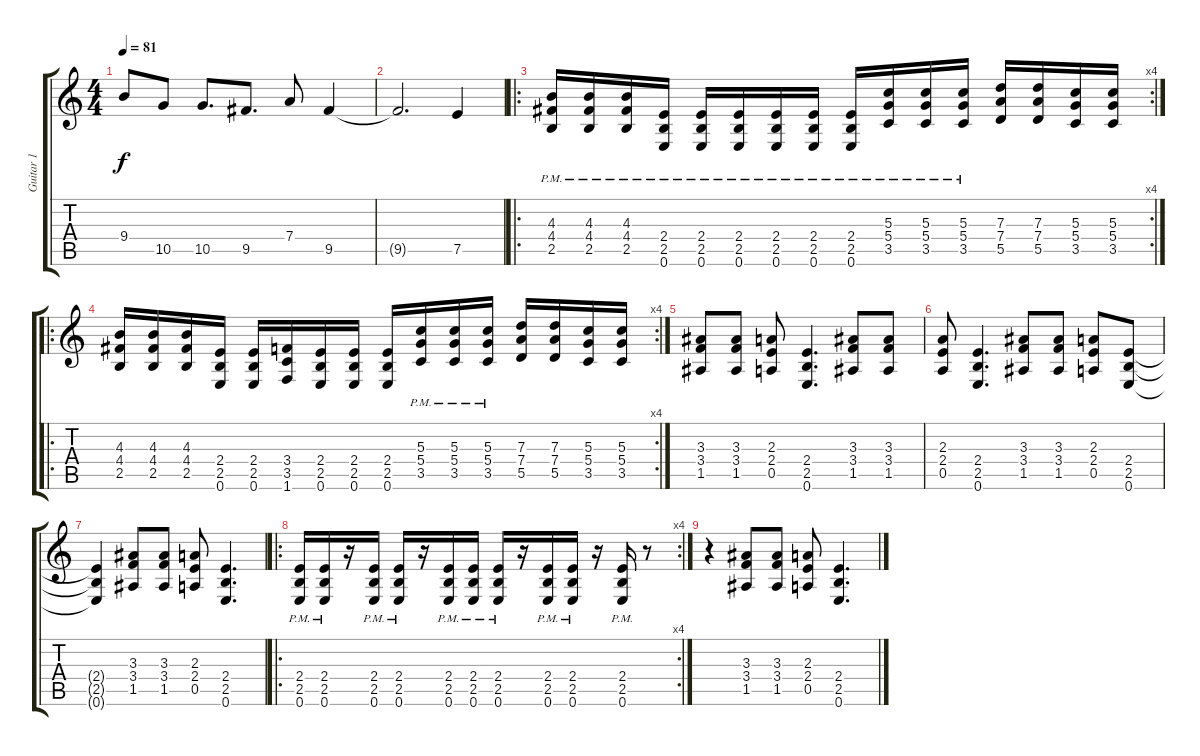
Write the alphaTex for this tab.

\track ("Guitar 1" "Guitar 1") {instrument distortionguitar}
\staff {score tabs}
\tuning (E4 B3 G3 D3 A2 E2) {hide}
\ts (4 4)
\tempo 81
\clef g2
\ks c
9.4.8{dy f} 10.5.8 10.5.8{d} 9.5.8{d} 7.4.8 9.5.4 |
9.5{t}.2{d} 7.5.4 |
\ro
\rc 4
(4.3 4.4{pm} 2.5{pm}).16 (4.3 4.4{pm} 2.5{pm}).16 (4.3 4.4{pm} 2.5{pm}).16 (2.4 2.5{pm} 0.6{pm}).16 (2.4 2.5{pm} 0.6{pm}).16 (2.4 2.5{pm} 0.6{pm}).16 (2.4 2.5{pm} 0.6{pm}).16 (2.4 2.5{pm} 0.6{pm}).16 (2.4 2.5{pm} 0.6).16 (5.3 5.4{pm} 3.5{pm}).16 (5.3 5.4{pm} 3.5{pm}).16 (5.3 5.4{pm} 3.5{pm}).16 (7.3 7.4 5.5).16 (7.3 7.4 5.5).16 (5.3 5.4 3.5).16 (5.3 5.4 3.5).16 |
\ro
\rc 4
(4.3 4.4 2.5).16 (4.3 4.4 2.5).16 (4.3 4.4 2.5).16 (2.4 2.5 0.6).16 (2.4 2.5 0.6).16 (3.4 3.5 1.6).16 (2.4 2.5 0.6).16 (2.4 2.5 0.6).16 (2.4 2.5 0.6).16 (5.3 5.4{pm} 3.5{pm}).16 (5.3 5.4{pm} 3.5{pm}).16 (5.3 5.4{pm} 3.5{pm}).16 (7.3 7.4 5.5).16 (7.3 7.4 5.5).16 (5.3 5.4 3.5).16 (5.3 5.4 3.5).16 |
(3.3 3.4 1.5).8 (3.3 3.4 1.5).8 (2.3 2.4 0.5).8 (2.4 2.5 0.6).4{d} (3.3 3.4 1.5).8 (3.3 3.4 1.5).8 |
(2.3 2.4 0.5).8 (2.4 2.5 0.6).4{d} (3.3 3.4 1.5).8 (3.3 3.4 1.5).8 (2.3 2.4 0.5).8 (2.4 2.5 0.6).8 |
(2.4{t} 2.5{t} 0.6{t}).4 (3.3 3.4 1.5).8 (3.3 3.4 1.5).8 (2.3 2.4 0.5).8 (2.4 2.5 0.6).4{d} |
\ro
\rc 4
(2.4 2.5{pm} 0.6{pm}).16 (2.4 2.5{pm} 0.6{pm}).16 r.16 (2.4 2.5{pm} 0.6{pm}).16 (2.4 2.5{pm} 0.6{pm}).16 r.16 (2.4 2.5{pm} 0.6{pm}).16 (2.4 2.5{pm} 0.6{pm}).16 (2.4 2.5{pm} 0.6{pm}).16 r.16 (2.4 2.5{pm} 0.6{pm}).16 (2.4 2.5{pm} 0.6{pm}).16 r.16 (2.4 2.5{pm} 0.6{pm}).16 r.8 |
r.4 (3.3 3.4 1.5).8 (3.3 3.4 1.5).8 (2.3 2.4 0.5).8 (2.4 2.5 0.6).4{d}
